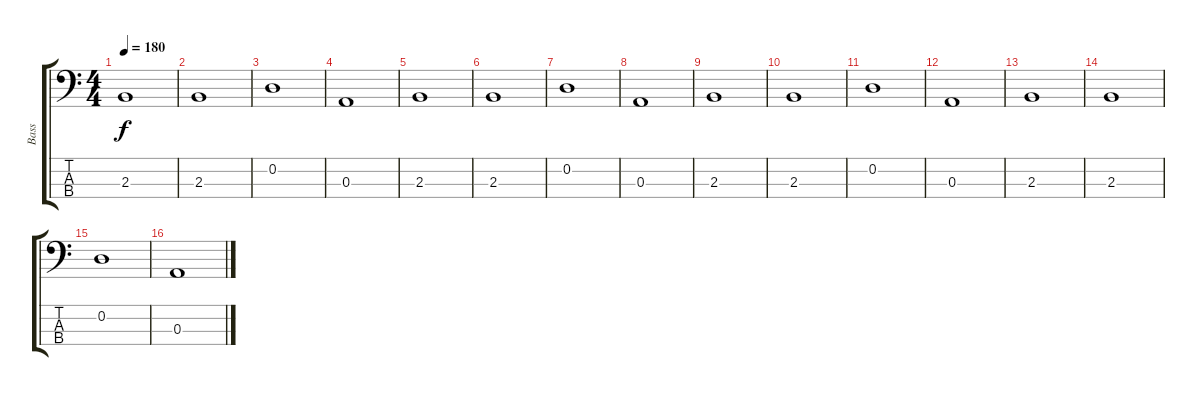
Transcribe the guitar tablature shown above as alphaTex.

\track ("Bass" "Bass") {instrument electricbassfinger}
\staff {score tabs}
\tuning (G2 D2 A1 E1) {hide}
\ts (4 4)
\tempo 180
\clef f4
\ks c
2.3.1{dy f} |
2.3.1 |
0.2.1 |
0.3.1 |
2.3.1 |
2.3.1 |
0.2.1 |
0.3.1 |
2.3.1 |
2.3.1 |
0.2.1 |
0.3.1 |
2.3.1 |
2.3.1 |
0.2.1 |
0.3.1
